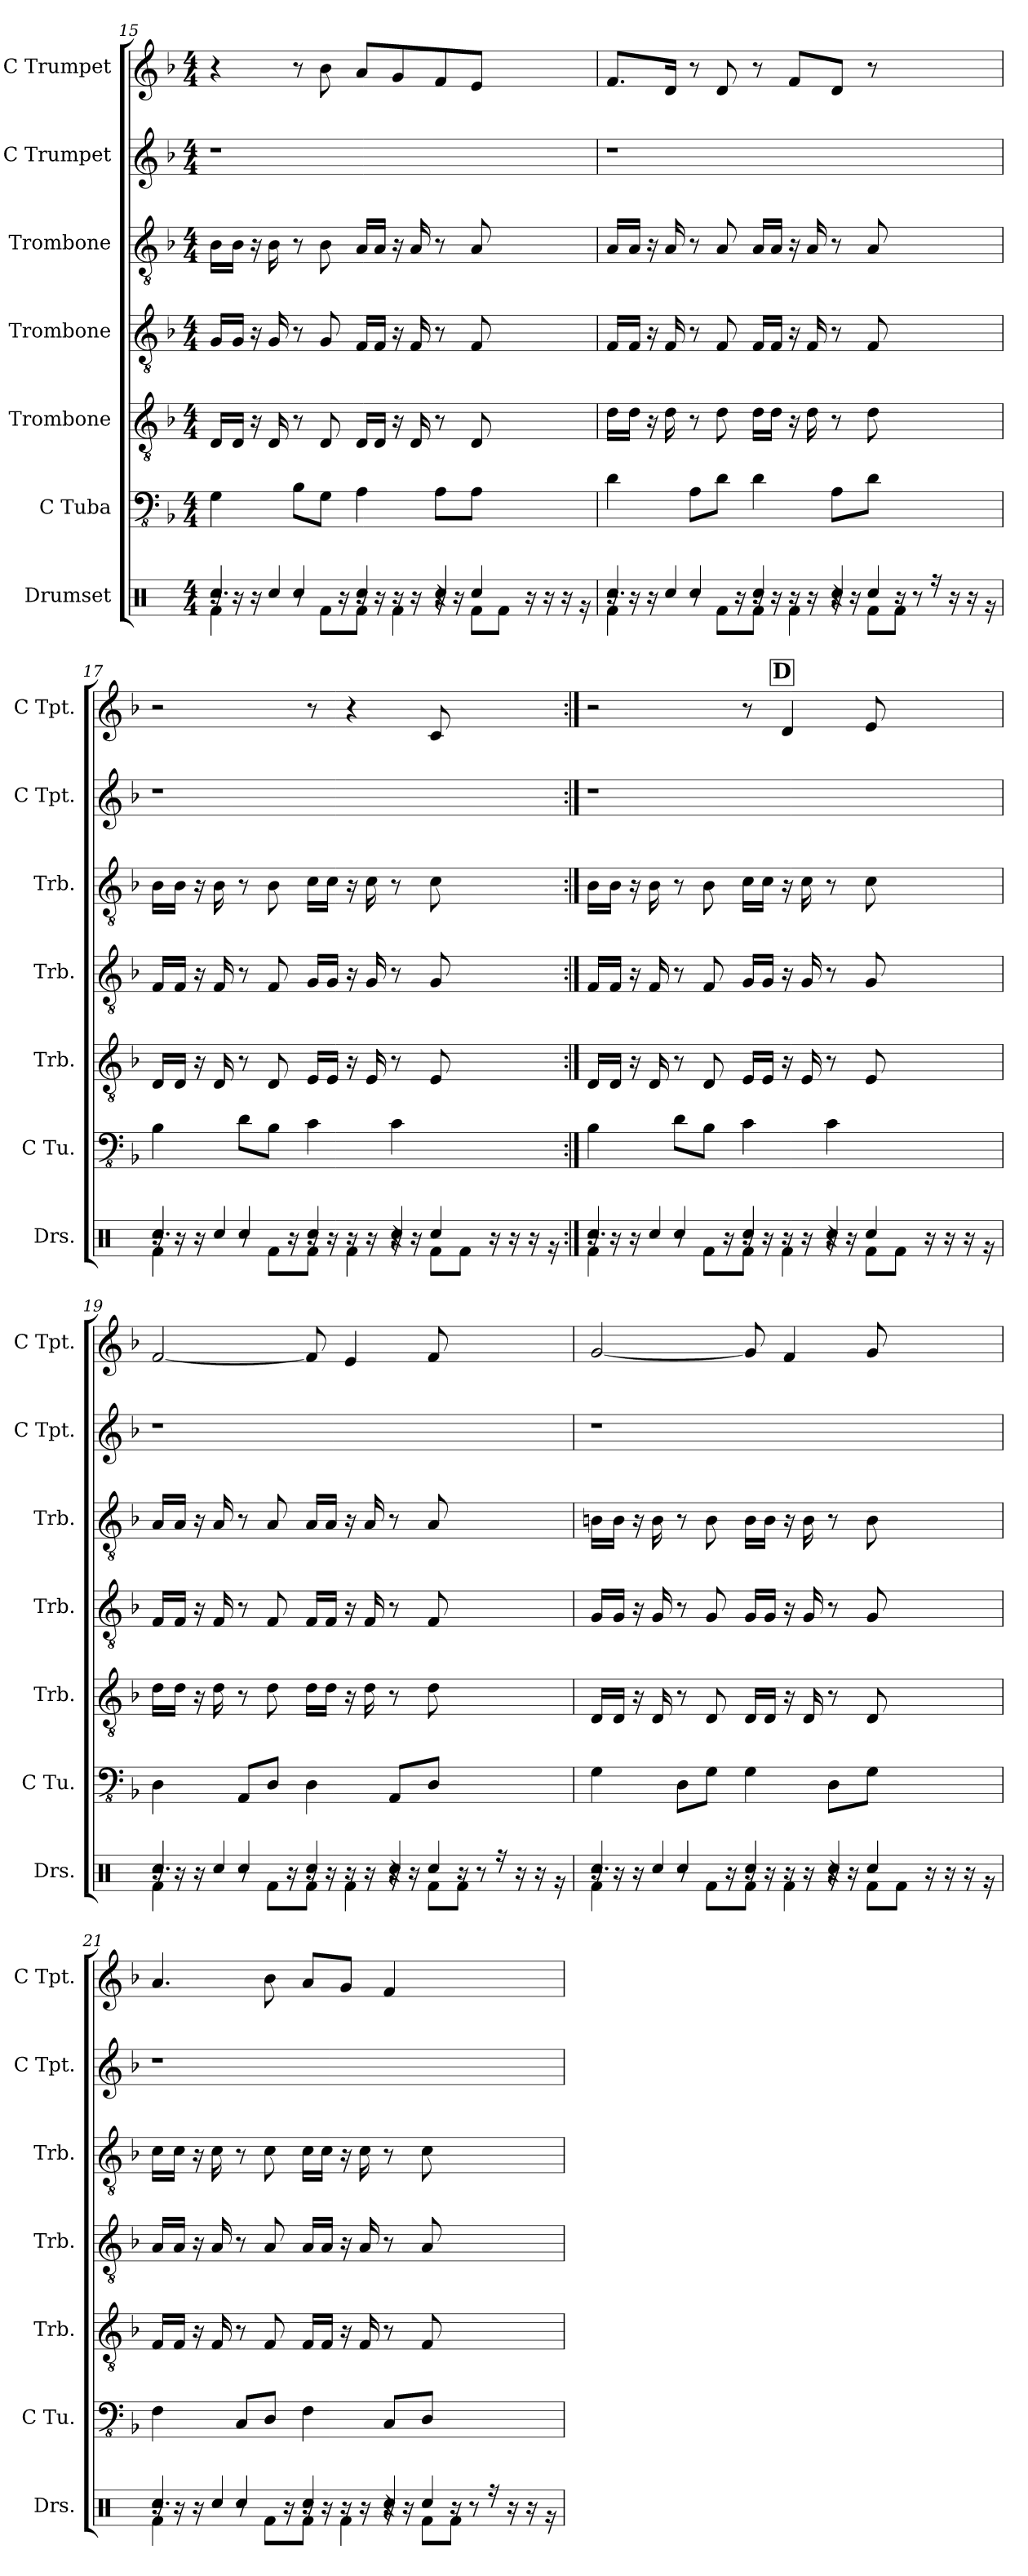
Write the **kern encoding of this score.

**kern	**kern	**kern	**kern	**kern	**kern	**kern
*part7	*part6	*part5	*part4	*part3	*part2	*part1
*staff7	*staff6	*staff5	*staff4	*staff3	*staff2	*staff1
*I"Drumset	*I"C Tuba	*I"Trombone	*I"Trombone	*I"Trombone	*I"C Trumpet	*I"C Trumpet
*I'Drs.	*I'C Tu.	*I'Trb.	*I'Trb.	*I'Trb.	*I'C Tpt.	*I'C Tpt.
!!LO:PB:g=z
*clefX	*clefFv4	*clefGv2	*clefGv2	*clefGv2	*clefG2	*clefG2
*k[]	*k[b-]	*k[b-]	*k[b-]	*k[b-]	*k[b-]	*k[b-]
*C:	*F:	*F:	*F:	*F:	*F:	*F:
*M4/4	*M4/4	*M4/4	*M4/4	*M4/4	*M4/4	*M4/4
=15	=15	=15	=15	=15	=15	=15
*^	*	*	*	*	*	*
*	*^	*	*	*	*	*	*
*	*	*^	*	*	*	*	*	*
4Rcc/	4Rf\	16r	2.r	4GG\	16D/LL	16G/LL	16B-\LL	1r	4r
.	.	16r	.	.	16D/JJ	16G/JJ	16B-\JJ	.	.
.	.	16r	.	.	16r	16r	16r	.	.
.	.	4Rcc/	.	.	16D/	16G/	16B-\	.	.
4Rcc/	8r	.	.	8BB-\L	8r	8r	8r	.	8r
.	8Rf\L	.	.	8GG\J	8D/	8G/	8B-\	.	8b-\
.	.	16r	.	.	.	.	.	.	.
4Rcc/	8Rf\J	16r	.	4AA\	16D/LL	16F/LL	16A/LL	.	8a/L
.	.	16r	.	.	16D/JJ	16F/JJ	16A/JJ	.	.
.	4Rf\	16r	.	.	16r	16r	16r	.	8g/
.	.	16r	.	.	16D/	16F/	16A/	.	.
4Rcc/	.	16r	4r	8AA\L	8r	8r	8r	.	8f/
.	.	16r	.	.	.	.	.	.	.
.	8Rf\L	4Rcc/	.	8AA\J	8D/	8F/	8A/	.	8e/J
4.ryy	8Rf\J	.	4.ryy	4.ryy	4.ryy	4.ryy	4.ryy	4.ryy	4.ryy
.	4ryy	16r	.	.	.	.	.	.	.
.	.	16r	.	.	.	.	.	.	.
.	.	16r	.	.	.	.	.	.	.
.	.	16rg	.	.	.	.	.	.	.
=16	=16	=16	=16	=16	=16	=16	=16	=16	=16
4Rcc/	4Rf\	16r	2.r	4D\	16d\LL	16F/LL	16A/LL	1r	8.f/L
.	.	16r	.	.	16d\JJ	16F/JJ	16A/JJ	.	.
.	.	16r	.	.	16r	16r	16r	.	.
.	.	4Rcc/	.	.	16d\	16F/	16A/	.	16d/Jk
4Rcc/	8r	.	.	8AA\L	8r	8r	8r	.	8r
.	8Rf\L	.	.	8D\J	8d\	8F/	8A/	.	8d/
.	.	16r	.	.	.	.	.	.	.
4Rcc/	8Rf\J	16r	.	4D\	16d\LL	16F/LL	16A/LL	.	8r
.	.	16r	.	.	16d\JJ	16F/JJ	16A/JJ	.	.
.	4Rf\	16r	.	.	16r	16r	16r	.	8f/L
.	.	16r	.	.	16d\	16F/	16A/	.	.
4Rcc/	.	16r	4r	8AA\L	8r	8r	8r	.	8d/J
.	.	16r	.	.	.	.	.	.	.
.	8Rf\L	4Rcc/	.	8D\J	8d\	8F/	8A/	.	8r
4.ryy	8Rf\J	.	16r	4.ryy	4.ryy	4.ryy	4.ryy	4.ryy	4.ryy
.	.	.	8r	.	.	.	.	.	.
.	4ryy	16r	.	.	.	.	.	.	.
.	.	16r	8.ryy	.	.	.	.	.	.
.	.	16r	.	.	.	.	.	.	.
.	.	16rg	.	.	.	.	.	.	.
!!LO:PB:g=z
=17	=17	=17	=17	=17	=17	=17	=17	=17	=17
4Rcc/	4Rf\	16r	2.r	4BB-\	16D/LL	16F/LL	16B-\LL	1r	2r
.	.	16r	.	.	16D/JJ	16F/JJ	16B-\JJ	.	.
.	.	16r	.	.	16r	16r	16r	.	.
.	.	4Rcc/	.	.	16D/	16F/	16B-\	.	.
4Rcc/	8r	.	.	8D\L	8r	8r	8r	.	.
.	8Rf\L	.	.	8BB-\J	8D/	8F/	8B-\	.	.
.	.	16r	.	.	.	.	.	.	.
4Rcc/	8Rf\J	16r	.	4C\	16E/LL	16G/LL	16c\LL	.	8r
.	.	16r	.	.	16E/JJ	16G/JJ	16c\JJ	.	.
.	4Rf\	16r	.	.	16r	16r	16r	.	4r
.	.	16r	.	.	16E/	16G/	16c\	.	.
4Rcc/	.	16r	4r	4C\	8r	8r	8r	.	.
.	.	16r	.	.	.	.	.	.	.
.	8Rf\L	4Rcc/	.	.	8E/	8G/	8c\	.	8c/
4.ryy	8Rf\J	.	4.ryy	4.ryy	4.ryy	4.ryy	4.ryy	4.ryy	4.ryy
.	4ryy	16r	.	.	.	.	.	.	.
.	.	16r	.	.	.	.	.	.	.
.	.	16r	.	.	.	.	.	.	.
.	.	16rg	.	.	.	.	.	.	.
!!LO:REH:place=s1:a:t=D:qo=2.5
=18:|!	=18:|!	=18:|!	=18:|!	=18:|!	=18:|!	=18:|!	=18:|!	=18:|!	=18:|!
4Rcc/	4Rf\	16r	2.r	4BB-\	16D/LL	16F/LL	16B-\LL	1r	2r
.	.	16r	.	.	16D/JJ	16F/JJ	16B-\JJ	.	.
.	.	16r	.	.	16r	16r	16r	.	.
.	.	4Rcc/	.	.	16D/	16F/	16B-\	.	.
4Rcc/	8r	.	.	8D\L	8r	8r	8r	.	.
.	8Rf\L	.	.	8BB-\J	8D/	8F/	8B-\	.	.
.	.	16r	.	.	.	.	.	.	.
4Rcc/	8Rf\J	16r	.	4C\	16E/LL	16G/LL	16c\LL	.	8r
.	.	16r	.	.	16E/JJ	16G/JJ	16c\JJ	.	.
.	4Rf\	16r	.	.	16r	16r	16r	.	4d/
.	.	16r	.	.	16E/	16G/	16c\	.	.
4Rcc/	.	16r	4r	4C\	8r	8r	8r	.	.
.	.	16r	.	.	.	.	.	.	.
.	8Rf\L	4Rcc/	.	.	8E/	8G/	8c\	.	8e/
4.ryy	8Rf\J	.	4.ryy	4.ryy	4.ryy	4.ryy	4.ryy	4.ryy	4.ryy
.	4ryy	16r	.	.	.	.	.	.	.
.	.	16r	.	.	.	.	.	.	.
.	.	16r	.	.	.	.	.	.	.
.	.	16rg	.	.	.	.	.	.	.
!!LO:PB:g=z
=19	=19	=19	=19	=19	=19	=19	=19	=19	=19
4Rcc/	4Rf\	16r	2.r	4DD\	16d\LL	16F/LL	16A/LL	1r	[2f/
.	.	16r	.	.	16d\JJ	16F/JJ	16A/JJ	.	.
.	.	16r	.	.	16r	16r	16r	.	.
.	.	4Rcc/	.	.	16d\	16F/	16A/	.	.
4Rcc/	8r	.	.	8AAA/L	8r	8r	8r	.	.
.	8Rf\L	.	.	8DD/J	8d\	8F/	8A/	.	.
.	.	16r	.	.	.	.	.	.	.
4Rcc/	8Rf\J	16r	.	4DD\	16d\LL	16F/LL	16A/LL	.	8f/]
.	.	16r	.	.	16d\JJ	16F/JJ	16A/JJ	.	.
.	4Rf\	16r	.	.	16r	16r	16r	.	4e/
.	.	16r	.	.	16d\	16F/	16A/	.	.
4Rcc/	.	16r	4r	8AAA/L	8r	8r	8r	.	.
.	.	16r	.	.	.	.	.	.	.
.	8Rf\L	4Rcc/	.	8DD/J	8d\	8F/	8A/	.	8f/
4.ryy	8Rf\J	.	16r	4.ryy	4.ryy	4.ryy	4.ryy	4.ryy	4.ryy
.	.	.	8r	.	.	.	.	.	.
.	4ryy	16r	.	.	.	.	.	.	.
.	.	16r	8.ryy	.	.	.	.	.	.
.	.	16r	.	.	.	.	.	.	.
.	.	16rg	.	.	.	.	.	.	.
=20	=20	=20	=20	=20	=20	=20	=20	=20	=20
4Rcc/	4Rf\	16r	2.r	4GG\	16D/LL	16G/LL	16Bn\LL	1r	[2g/
.	.	16r	.	.	16D/JJ	16G/JJ	16B\JJ	.	.
.	.	16r	.	.	16r	16r	16r	.	.
.	.	4Rcc/	.	.	16D/	16G/	16B\	.	.
4Rcc/	8r	.	.	8DD\L	8r	8r	8r	.	.
.	8Rf\L	.	.	8GG\J	8D/	8G/	8B\	.	.
.	.	16r	.	.	.	.	.	.	.
4Rcc/	8Rf\J	16r	.	4GG\	16D/LL	16G/LL	16B\LL	.	8g/]
.	.	16r	.	.	16D/JJ	16G/JJ	16B\JJ	.	.
.	4Rf\	16r	.	.	16r	16r	16r	.	4f/
.	.	16r	.	.	16D/	16G/	16B\	.	.
4Rcc/	.	16r	4r	8DD\L	8r	8r	8r	.	.
.	.	16r	.	.	.	.	.	.	.
.	8Rf\L	4Rcc/	.	8GG\J	8D/	8G/	8B\	.	8g/
4.ryy	8Rf\J	.	4.ryy	4.ryy	4.ryy	4.ryy	4.ryy	4.ryy	4.ryy
.	4ryy	16r	.	.	.	.	.	.	.
.	.	16r	.	.	.	.	.	.	.
.	.	16r	.	.	.	.	.	.	.
.	.	16rg	.	.	.	.	.	.	.
!!LO:PB:g=z
=21	=21	=21	=21	=21	=21	=21	=21	=21	=21
4Rcc/	4Rf\	16r	2.r	4FF\	16F/LL	16A/LL	16c\LL	1r	4.a/
.	.	16r	.	.	16F/JJ	16A/JJ	16c\JJ	.	.
.	.	16r	.	.	16r	16r	16r	.	.
.	.	4Rcc/	.	.	16F/	16A/	16c\	.	.
4Rcc/	8r	.	.	8CC/L	8r	8r	8r	.	.
.	8Rf\L	.	.	8DD/J	8F/	8A/	8c\	.	8b-\
.	.	16r	.	.	.	.	.	.	.
4Rcc/	8Rf\J	16r	.	4FF\	16F/LL	16A/LL	16c\LL	.	8a/L
.	.	16r	.	.	16F/JJ	16A/JJ	16c\JJ	.	.
.	4Rf\	16r	.	.	16r	16r	16r	.	8g/J
.	.	16r	.	.	16F/	16A/	16c\	.	.
4Rcc/	.	16r	4r	8CC/L	8r	8r	8r	.	4f/
.	.	16r	.	.	.	.	.	.	.
.	8Rf\L	4Rcc/	.	8DD/J	8F/	8A/	8c\	.	.
4.ryy	8Rf\J	.	16r	4.ryy	4.ryy	4.ryy	4.ryy	4.ryy	4.ryy
.	.	.	8r	.	.	.	.	.	.
.	4ryy	16r	.	.	.	.	.	.	.
.	.	16r	8.ryy	.	.	.	.	.	.
.	.	16r	.	.	.	.	.	.	.
.	.	16rg	.	.	.	.	.	.	.
*v	*v	*v	*v	*	*	*	*	*	*
=	=	=	=	=	=	=
*-	*-	*-	*-	*-	*-	*-
